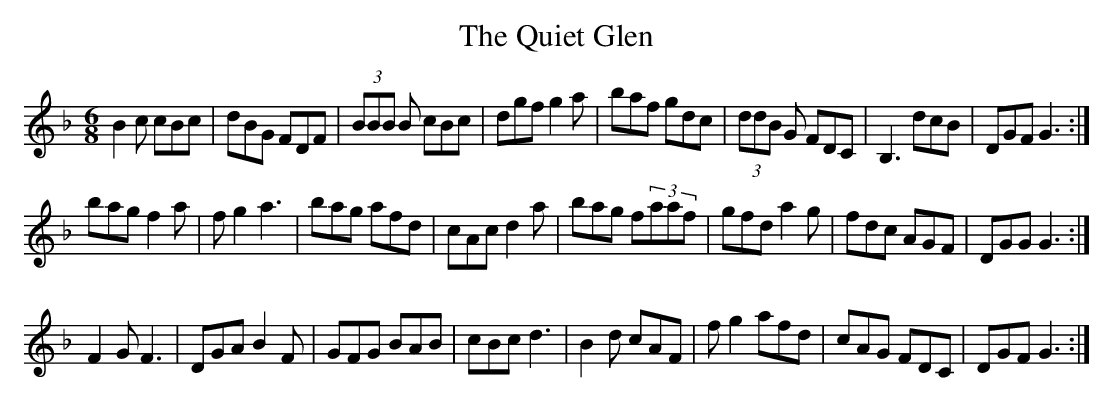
X:1
T:The Quiet Glen
L:1/8
M:6/8
K:GDor
B2c cBc|dBG FDF|(3BBB B cBc|dgf g2a|\
baf gdc| (3ddB G FDC|B,3 dcB|DGF G3:|
bag f2a|fg2 a3| bag afd|cAc d2a|\
bag f(3aaf|gfd a2g|fdc AGF| DGG G3:|
F2G F3|DGA B2F|GFG BAB|cBc d3|\
B2d cAF| fg2 afd|cAG FDC|DGF G3:|
